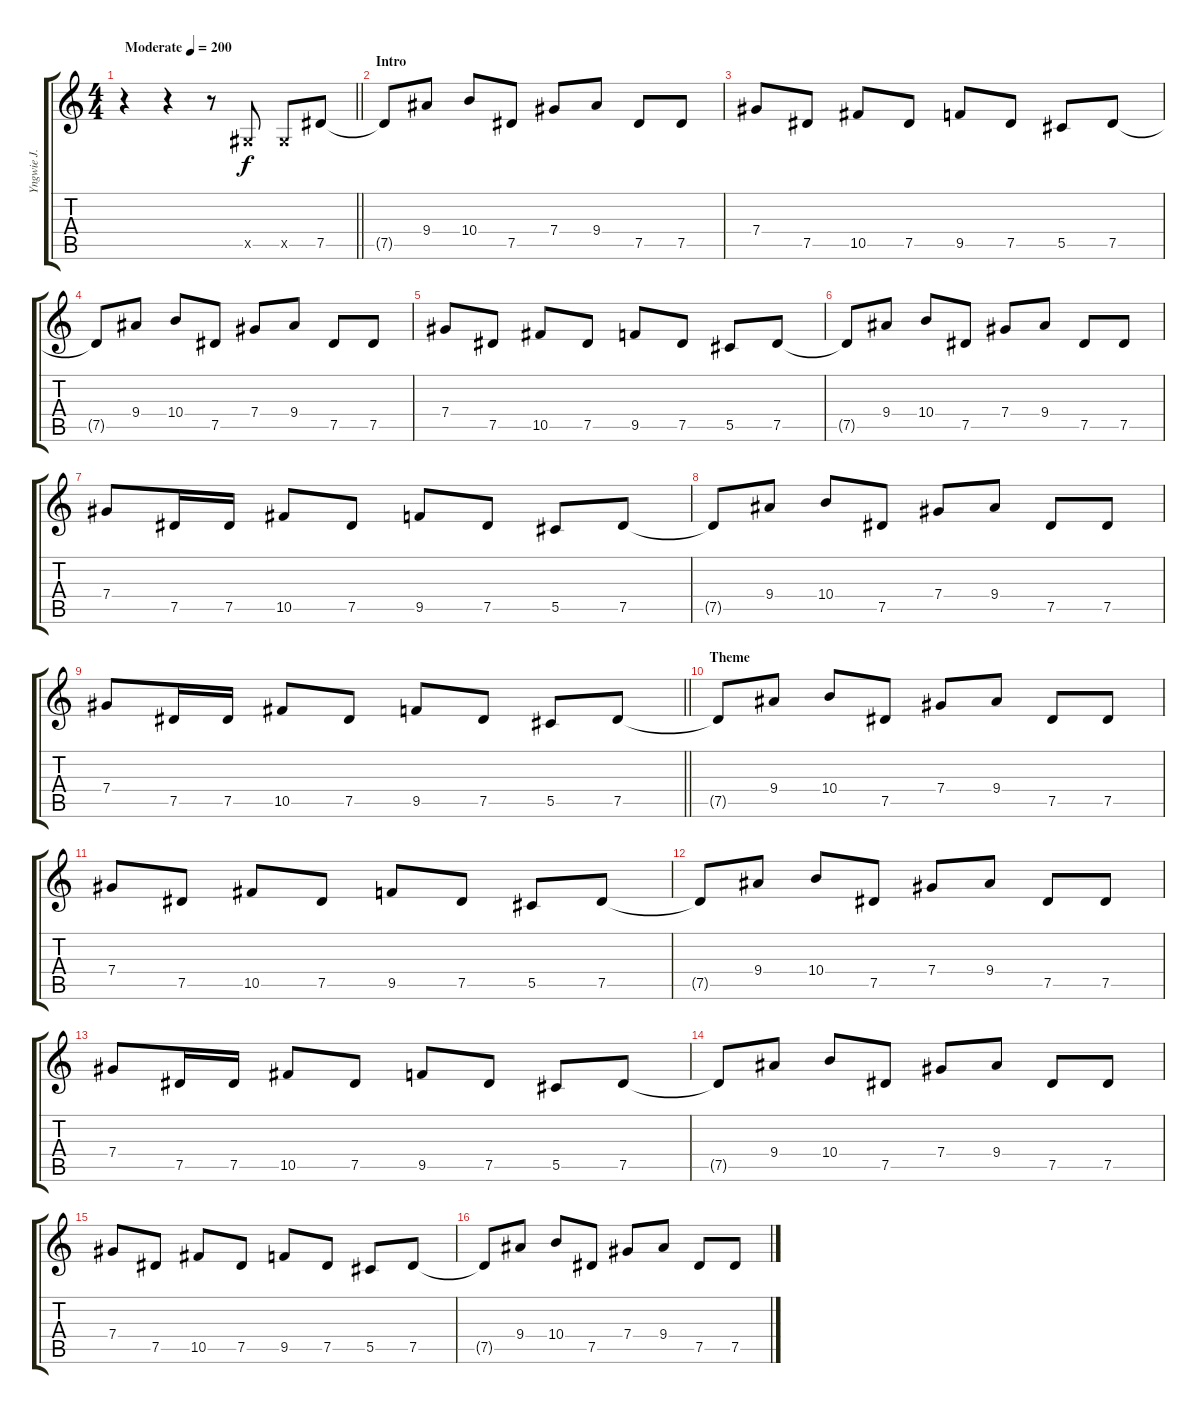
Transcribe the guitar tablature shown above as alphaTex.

\track ("Yngwie J. Malmsteen" "Yngwie J. ") {instrument overdrivenguitar}
\staff {score tabs}
\tuning (Eb4 Bb3 Gb3 Db3 Ab2 Eb2) {hide}
\ts (4 4)
\tempo (200 "Moderate")
\clef g2
\barLineRight lightlight
\ks c
r.4{dy f instrument overdrivenguitar} r.4 r.8 0.5{x}.8 0.5{x}.8 7.5.8 |
\section ("" "Intro")
7.5{t}.8 9.4.8 10.4.8 7.5.8 7.4.8 9.4.8 7.5.8 7.5.8 |
7.4.8 7.5.8 10.5.8 7.5.8 9.5.8 7.5.8 5.5.8 7.5.8 |
7.5{t}.8 9.4.8 10.4.8 7.5.8 7.4.8 9.4.8 7.5.8 7.5.8 |
7.4.8 7.5.8 10.5.8 7.5.8 9.5.8 7.5.8 5.5.8 7.5.8 |
7.5{t}.8 9.4.8 10.4.8 7.5.8 7.4.8 9.4.8 7.5.8 7.5.8 |
7.4.8 7.5.16 7.5.16 10.5.8 7.5.8 9.5.8 7.5.8 5.5.8 7.5.8 |
7.5{t}.8 9.4.8 10.4.8 7.5.8 7.4.8 9.4.8 7.5.8 7.5.8 |
\barLineRight lightlight
7.4.8 7.5.16 7.5.16 10.5.8 7.5.8 9.5.8 7.5.8 5.5.8 7.5.8 |
\section ("" "Theme")
7.5{t}.8 9.4.8 10.4.8 7.5.8 7.4.8 9.4.8 7.5.8 7.5.8 |
7.4.8 7.5.8 10.5.8 7.5.8 9.5.8 7.5.8 5.5.8 7.5.8 |
7.5{t}.8 9.4.8 10.4.8 7.5.8 7.4.8 9.4.8 7.5.8 7.5.8 |
7.4.8 7.5.16 7.5.16 10.5.8 7.5.8 9.5.8 7.5.8 5.5.8 7.5.8 |
7.5{t}.8 9.4.8 10.4.8 7.5.8 7.4.8 9.4.8 7.5.8 7.5.8 |
7.4.8 7.5.8 10.5.8 7.5.8 9.5.8 7.5.8 5.5.8 7.5.8 |
7.5{t}.8 9.4.8 10.4.8 7.5.8 7.4.8 9.4.8 7.5.8 7.5.8
